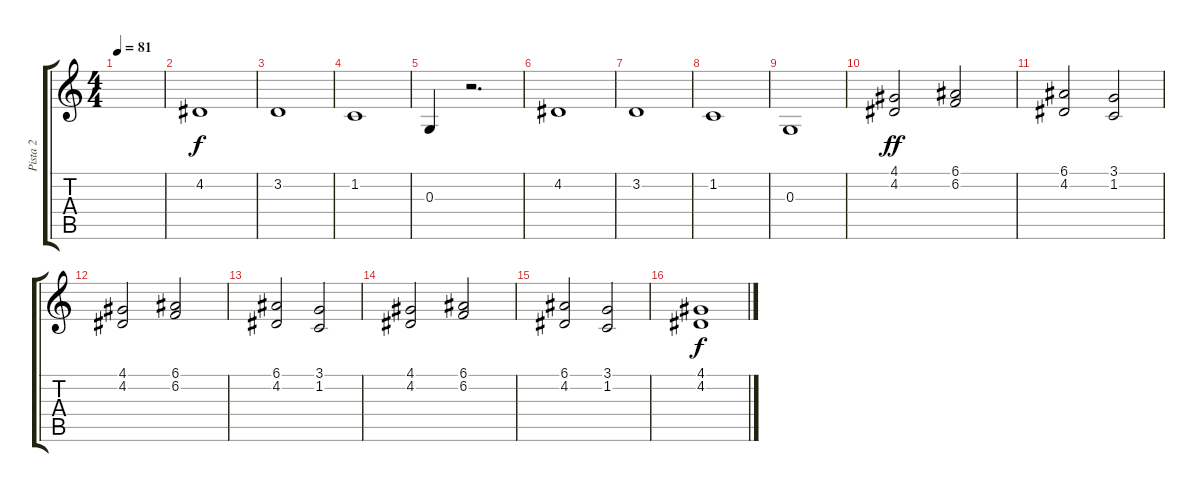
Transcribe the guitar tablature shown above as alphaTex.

\track ("Pista 2" "Pista 2") {instrument pad2warm}
\staff {score tabs}
\tuning (E4 B3 G3 D3 A2 E2) {hide}
\ts (4 4)
\tempo 81
\clef g2
\ks c
|
4.2.1 |
3.2.1 |
1.2.1 |
0.3.4 r.2{d} |
4.2.1 |
3.2.1 |
1.2.1 |
0.3.1 |
(4.1 4.2).2{dy ff} (6.1 6.2).2 |
(6.1 4.2).2 (3.1 1.2).2 |
(4.1 4.2).2 (6.1 6.2).2 |
(6.1 4.2).2 (3.1 1.2).2 |
(4.1 4.2).2 (6.1 6.2).2 |
(6.1 4.2).2 (3.1 1.2).2 |
(4.1 4.2).1{dy f}
